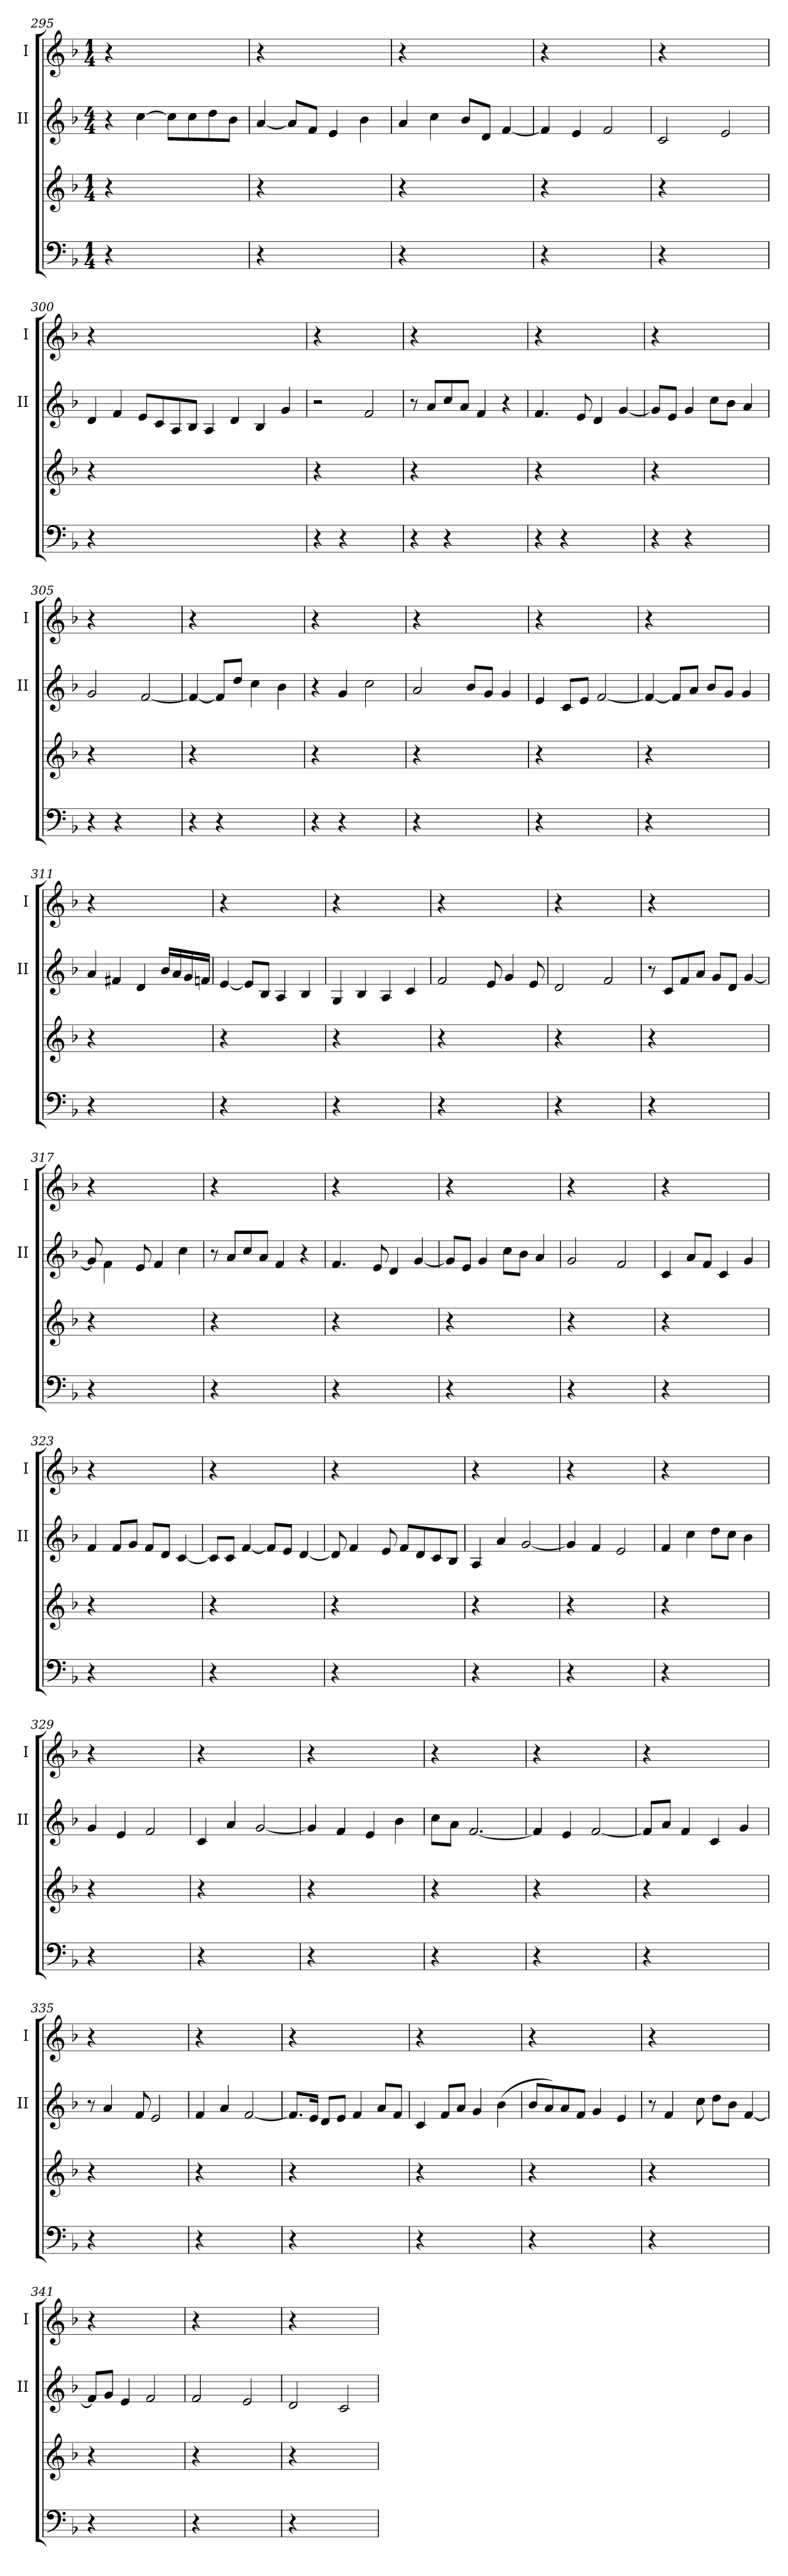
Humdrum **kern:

**kern	**kern	**kern	**kern
*part3	*part3	*part2	*part1
*staff4	*staff3	*staff2	*staff1
*	*	*I"II	*I"I
*	*	*I'II	*I'I
!!LO:PB:g=z
*clefF4	*clefG2	*clefG2	*clefG2
*k[b-]	*k[b-]	*k[b-]	*k[b-]
*F:	*F:	*F:	*F:
*M1/4	*M1/4	*M4/4	*M1/4
=295	=295	=295	=295
4r	4r	4r	4r
2.ryy	2.ryy	[>4cc\	2.ryy
.	.	8cc\L]	.
.	.	8cc\	.
.	.	8dd\	.
.	.	8b-\J	.
=296	=296	=296	=296
4r	4r	[<4a/	4r
2.ryy	2.ryy	8a/L]	2.ryy
.	.	8f/J	.
.	.	4e/	.
.	.	4b-\	.
=297	=297	=297	=297
4r	4r	4a/	4r
2.ryy	2.ryy	4cc\	2.ryy
.	.	8b-/L	.
.	.	8d/J	.
.	.	[<4f/	.
=298	=298	=298	=298
4r	4r	4f/]	4r
2.ryy	2.ryy	4e/	2.ryy
.	.	2f/	.
=299	=299	=299	=299
4r	4r	2c/	4r
2.ryy	2.ryy	.	2.ryy
.	.	2e/	.
!!LO:LB:g=z
=300	=300	=300	=300
4r	4r	4d/	4r
1..ryy	1..ryy	4f/	1..ryy
.	.	8e/L	.
.	.	8c/	.
.	.	8A/	.
.	.	8B-/J	.
.	.	4A/	.
.	.	4d/	.
.	.	4B-/	.
.	.	4g/	.
=301	=301	=301	=301
4r	4r	2r	4r
4r	2.ryy	.	2.ryy
2ryy	.	2f/	.
=302	=302	=302	=302
4r	4r	8r	4r
.	.	8a/L	.
4r	2.ryy	8cc/	2.ryy
.	.	8a/J	.
2ryy	.	4f/	.
.	.	4r	.
=303	=303	=303	=303
4r	4r	4.f/	4r
4r	2.ryy	.	2.ryy
.	.	8e/	.
2ryy	.	4d/	.
.	.	[<4g/	.
!!LO:LB:g=z
=304	=304	=304	=304
4r	4r	8g/L]	4r
.	.	8e/J	.
4r	2.ryy	4g/	2.ryy
2ryy	.	8cc\L	.
.	.	8b-\J	.
.	.	4a/	.
=305	=305	=305	=305
4r	4r	2g/	4r
4r	2.ryy	.	2.ryy
2ryy	.	[<2f/	.
=306	=306	=306	=306
4r	4r	4f/_	4r
4r	2.ryy	8f/L]	2.ryy
.	.	8dd/J	.
2ryy	.	4cc\	.
.	.	4b-\	.
=307	=307	=307	=307
4r	4r	4r	4r
4r	2.ryy	4g/	2.ryy
2ryy	.	2cc\	.
=308	=308	=308	=308
4r	4r	2a/	4r
2.ryy	2.ryy	.	2.ryy
.	.	8b-/L	.
.	.	8g/J	.
.	.	4g/	.
!!LO:LB:g=z
=309	=309	=309	=309
4r	4r	4e/	4r
2.ryy	2.ryy	8c/L	2.ryy
.	.	8e/J	.
.	.	[<2f/	.
=310	=310	=310	=310
4r	4r	4f/_	4r
2.ryy	2.ryy	8f/L]	2.ryy
.	.	8a/J	.
.	.	8b-/L	.
.	.	8g/J	.
.	.	4g/	.
=311	=311	=311	=311
4r	4r	4a/	4r
2.ryy	2.ryy	4f#X/	2.ryy
.	.	4d/	.
.	.	16b-/LL	.
.	.	16a/	.
.	.	16g/	.
.	.	16fn/JJ	.
=312	=312	=312	=312
4r	4r	[<4e/	4r
2.ryy	2.ryy	8e/L]	2.ryy
.	.	8B-/J	.
.	.	4A/	.
.	.	4B-/	.
=313	=313	=313	=313
4r	4r	4G/	4r
2.ryy	2.ryy	4B-/	2.ryy
.	.	4A/	.
.	.	4c/	.
!!LO:LB:g=z
=314	=314	=314	=314
4r	4r	2f/	4r
2.ryy	2.ryy	.	2.ryy
.	.	8e/	.
.	.	4g/	.
.	.	8e/	.
=315	=315	=315	=315
4r	4r	2d/	4r
2.ryy	2.ryy	.	2.ryy
.	.	2f/	.
=316	=316	=316	=316
4r	4r	8r	4r
.	.	8c/L	.
2.ryy	2.ryy	8f/	2.ryy
.	.	8a/J	.
.	.	8g/L	.
.	.	8d/J	.
.	.	[<4g/	.
=317	=317	=317	=317
4r	4r	8g/]	4r
.	.	4f\	.
2.ryy	2.ryy	.	2.ryy
.	.	8e/	.
.	.	4f/	.
.	.	4cc\	.
=318	=318	=318	=318
4r	4r	8r	4r
.	.	8a/L	.
2.ryy	2.ryy	8cc/	2.ryy
.	.	8a/J	.
.	.	4f/	.
.	.	4r	.
!!LO:LB:g=z
=319	=319	=319	=319
4r	4r	4.f/	4r
2.ryy	2.ryy	.	2.ryy
.	.	8e/	.
.	.	4d/	.
.	.	[<4g/	.
=320	=320	=320	=320
4r	4r	8g/L]	4r
.	.	8e/J	.
2.ryy	2.ryy	4g/	2.ryy
.	.	8cc\L	.
.	.	8b-\J	.
.	.	4a/	.
=321	=321	=321	=321
4r	4r	2g/	4r
2.ryy	2.ryy	.	2.ryy
.	.	2f/	.
=322	=322	=322	=322
4r	4r	4c/	4r
2.ryy	2.ryy	8a/L	2.ryy
.	.	8f/J	.
.	.	4c/	.
.	.	4g/	.
=323	=323	=323	=323
4r	4r	4f/	4r
2.ryy	2.ryy	8f/L	2.ryy
.	.	8g/J	.
.	.	8f/L	.
.	.	8d/J	.
.	.	[<4c/	.
!!LO:LB:g=z
=324	=324	=324	=324
4r	4r	8c/L]	4r
.	.	8c/J	.
2.ryy	2.ryy	[<4f/	2.ryy
.	.	8f/L]	.
.	.	8e/J	.
.	.	[<4d/	.
=325	=325	=325	=325
4r	4r	8d/]	4r
.	.	4f/	.
2.ryy	2.ryy	.	2.ryy
.	.	8e/	.
.	.	8f/L	.
.	.	8d/	.
.	.	8c/	.
.	.	8B-/J	.
=326	=326	=326	=326
4r	4r	4A/	4r
2.ryy	2.ryy	4a/	2.ryy
.	.	[<2g/	.
=327	=327	=327	=327
4r	4r	4g/]	4r
2.ryy	2.ryy	4f/	2.ryy
.	.	2e/	.
=328	=328	=328	=328
4r	4r	4f/	4r
2.ryy	2.ryy	4cc\	2.ryy
.	.	8dd\L	.
.	.	8cc\J	.
.	.	4b-\	.
!!LO:PB:g=z
=329	=329	=329	=329
4r	4r	4g/	4r
2.ryy	2.ryy	4e/	2.ryy
.	.	2f/	.
=330	=330	=330	=330
4r	4r	4c/	4r
2.ryy	2.ryy	4a/	2.ryy
.	.	[<2g/	.
=331	=331	=331	=331
4r	4r	4g/]	4r
2.ryy	2.ryy	4f/	2.ryy
.	.	4e/	.
.	.	4b-\	.
=332	=332	=332	=332
4r	4r	8cc\L	4r
.	.	8a\J	.
2.ryy	2.ryy	[<2.f/	2.ryy
=333	=333	=333	=333
4r	4r	4f/]	4r
2.ryy	2.ryy	4e/	2.ryy
.	.	[<2f/	.
=334	=334	=334	=334
4r	4r	8f/L]	4r
.	.	8a/J	.
2.ryy	2.ryy	4f/	2.ryy
.	.	4c/	.
.	.	4g/	.
!!LO:LB:g=z
=335	=335	=335	=335
4r	4r	8r	4r
.	.	4a/	.
2.ryy	2.ryy	.	2.ryy
.	.	8f/	.
.	.	2e/	.
=336	=336	=336	=336
4r	4r	4f/	4r
2.ryy	2.ryy	4a/	2.ryy
.	.	[<2f/	.
=337	=337	=337	=337
4r	4r	8.f/L]	4r
.	.	16e/Jk	.
2.ryy	2.ryy	8d/L	2.ryy
.	.	8e/J	.
.	.	4f/	.
.	.	8a/L	.
.	.	8f/J	.
=338	=338	=338	=338
4r	4r	4c/	4r
2.ryy	2.ryy	8f/L	2.ryy
.	.	8a/J	.
.	.	4g/	.
.	.	(<4b-\	.
=339	=339	=339	=339
4r	4r	8b-/L	4r
.	.	8a/)	.
2.ryy	2.ryy	8a/	2.ryy
.	.	8f/J	.
.	.	4g/	.
.	.	4e/	.
!!LO:LB:g=z
=340	=340	=340	=340
4r	4r	8r	4r
.	.	4f/	.
2.ryy	2.ryy	.	2.ryy
.	.	8cc\	.
.	.	8dd\L	.
.	.	8b-\J	.
.	.	[<4f/	.
=341	=341	=341	=341
4r	4r	8f/L]	4r
.	.	8g/J	.
2.ryy	2.ryy	4e/	2.ryy
.	.	2f/	.
=342	=342	=342	=342
4r	4r	2f/	4r
2.ryy	2.ryy	.	2.ryy
.	.	2e/	.
=343	=343	=343	=343
4r	4r	2d/	4r
2.ryy	2.ryy	.	2.ryy
.	.	2c/	.
=	=	=	=
*-	*-	*-	*-
